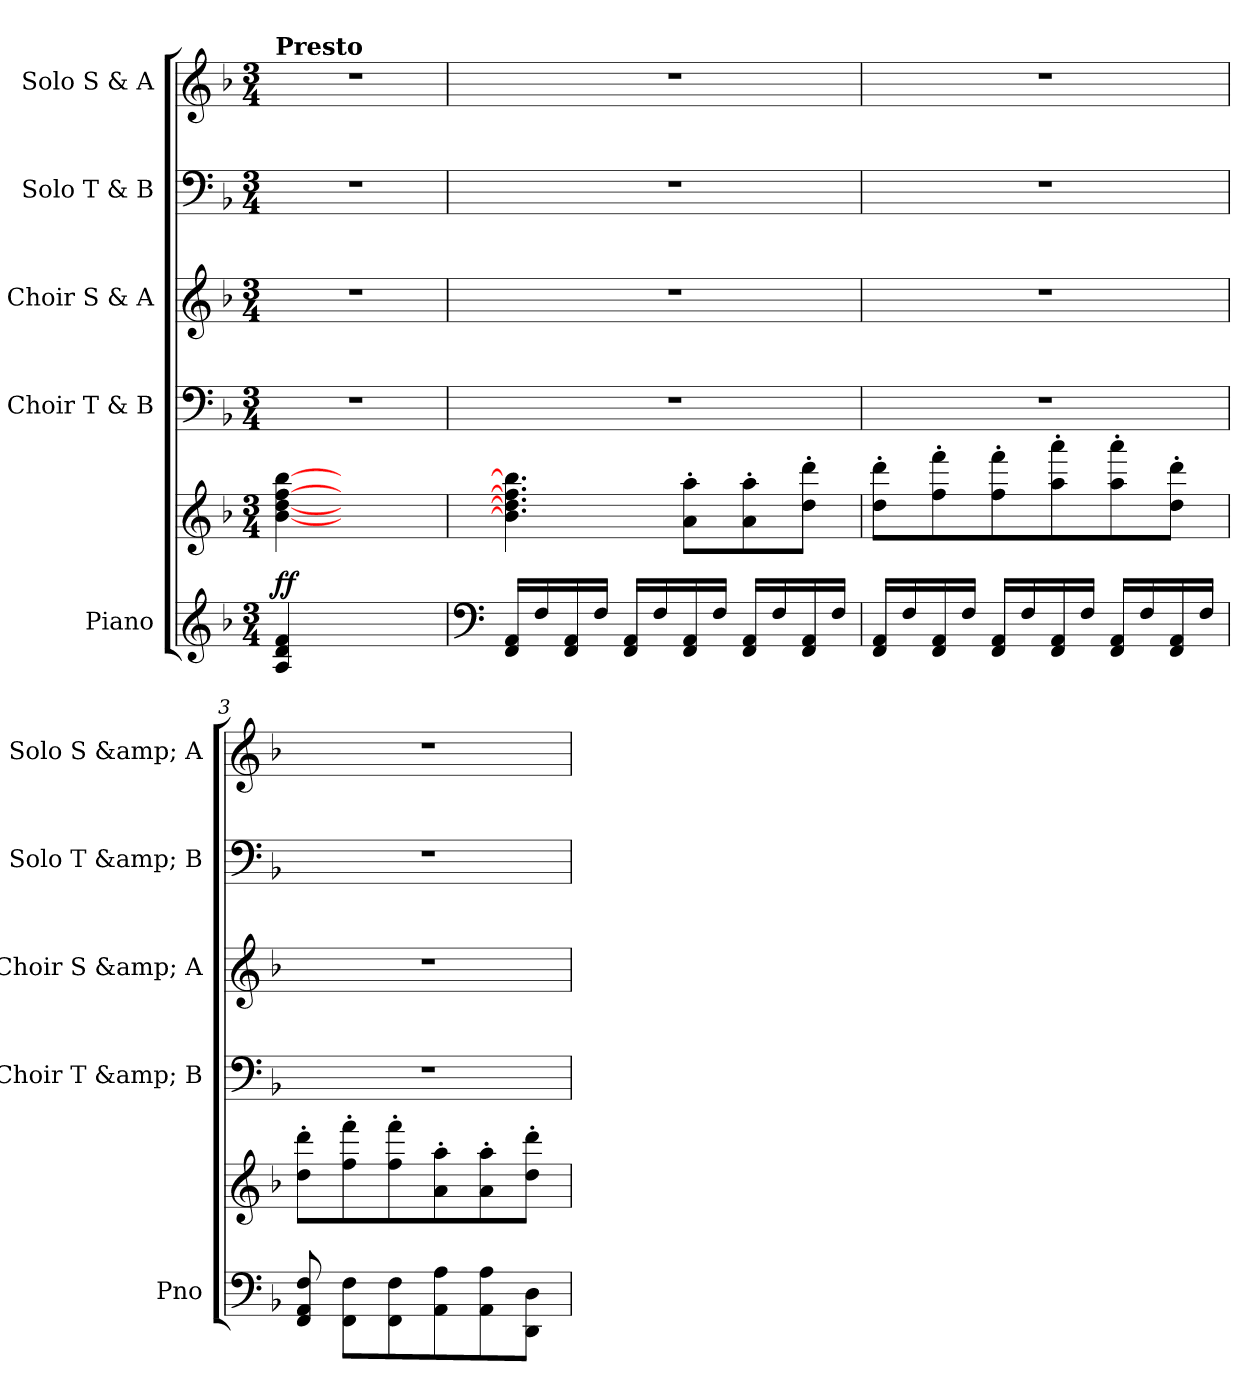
**kern	**kern	**dynam	**kern	**kern	**kern	**kern
*part5	*part5	*part5	*part4	*part3	*part2	*part1
*staff6	*staff5	*staff5/6	*staff4	*staff3	*staff2	*staff1
*I"Piano	*	*	*I"Choir T &amp; B	*I"Choir S &amp; A	*I"Solo T &amp; B	*I"Solo S &amp; A
*I'Pno	*	*	*I'Choir T &amp; B	*I'Choir S &amp; A	*I'Solo T &amp; B	*I'Solo S &amp; A
*clefG2	*clefG2	*	*clefF4	*clefG2	*clefF4	*clefG2
*k[b-]	*k[b-]	*	*k[b-]	*k[b-]	*k[b-]	*k[b-]
*M3/4	*M3/4	*	*M3/4	*M3/4	*M3/4	*M3/4
=	=	=	=	=	=	=
!	!	!	!	!	!	!LO:TX:a:B:t=Presto
!	!	!LO:DY:a=2	!	!	!	!
4A/ 4d/ 4f/	[4b-\ [4dd\ [4ff\ [4bb-\	ff	2.r	2.r	2.r	2.r
2ryy	2ryy	.	.	.	.	.
=1	=1	=1	=1	=1	=1	=1
*clefF4	*	*	*	*	*	*
16FF/ 16AA/LL	4.b-\] 4.dd\] 4.ff\] 4.bb-\]	.	2.r	2.r	2.r	2.r
16F/	.	.	.	.	.	.
16FF/ 16AA/	.	.	.	.	.	.
16F/JJ	.	.	.	.	.	.
16FF/ 16AA/LL	.	.	.	.	.	.
16F/	.	.	.	.	.	.
16FF/ 16AA/	8a\' 8aa\'L	.	.	.	.	.
16F/JJ	.	.	.	.	.	.
16FF/ 16AA/LL	8a\' 8aa\'	.	.	.	.	.
16F/	.	.	.	.	.	.
16FF/ 16AA/	8dd\' 8ddd\'J	.	.	.	.	.
16F/JJ	.	.	.	.	.	.
=2	=2	=2	=2	=2	=2	=2
16FF/ 16AA/LL	8dd\' 8ddd\'L	.	2.r	2.r	2.r	2.r
16F/	.	.	.	.	.	.
16FF/ 16AA/	8ff\' 8fff\'	.	.	.	.	.
16F/JJ	.	.	.	.	.	.
16FF/ 16AA/LL	8ff\' 8fff\'	.	.	.	.	.
16F/	.	.	.	.	.	.
16FF/ 16AA/	8aa\' 8aaa\'	.	.	.	.	.
16F/JJ	.	.	.	.	.	.
16FF/ 16AA/LL	8aa\' 8aaa\'	.	.	.	.	.
16F/	.	.	.	.	.	.
16FF/ 16AA/	8dd\' 8ddd\'J	.	.	.	.	.
16F/JJ	.	.	.	.	.	.
=3	=3	=3	=3	=3	=3	=3
8FF/ 8AA/ 8F/	8dd\' 8ddd\'L	.	2.r	2.r	2.r	2.r
8FF\ 8F\L	8ff\' 8fff\'	.	.	.	.	.
8FF\ 8F\	8ff\' 8fff\'	.	.	.	.	.
8AA\ 8A\	8a\' 8aa\'	.	.	.	.	.
8AA\ 8A\	8a\' 8aa\'	.	.	.	.	.
8DD\ 8D\J	8dd\' 8ddd\'J	.	.	.	.	.
=	=	=	=	=	=	=
*-	*-	*-	*-	*-	*-	*-
